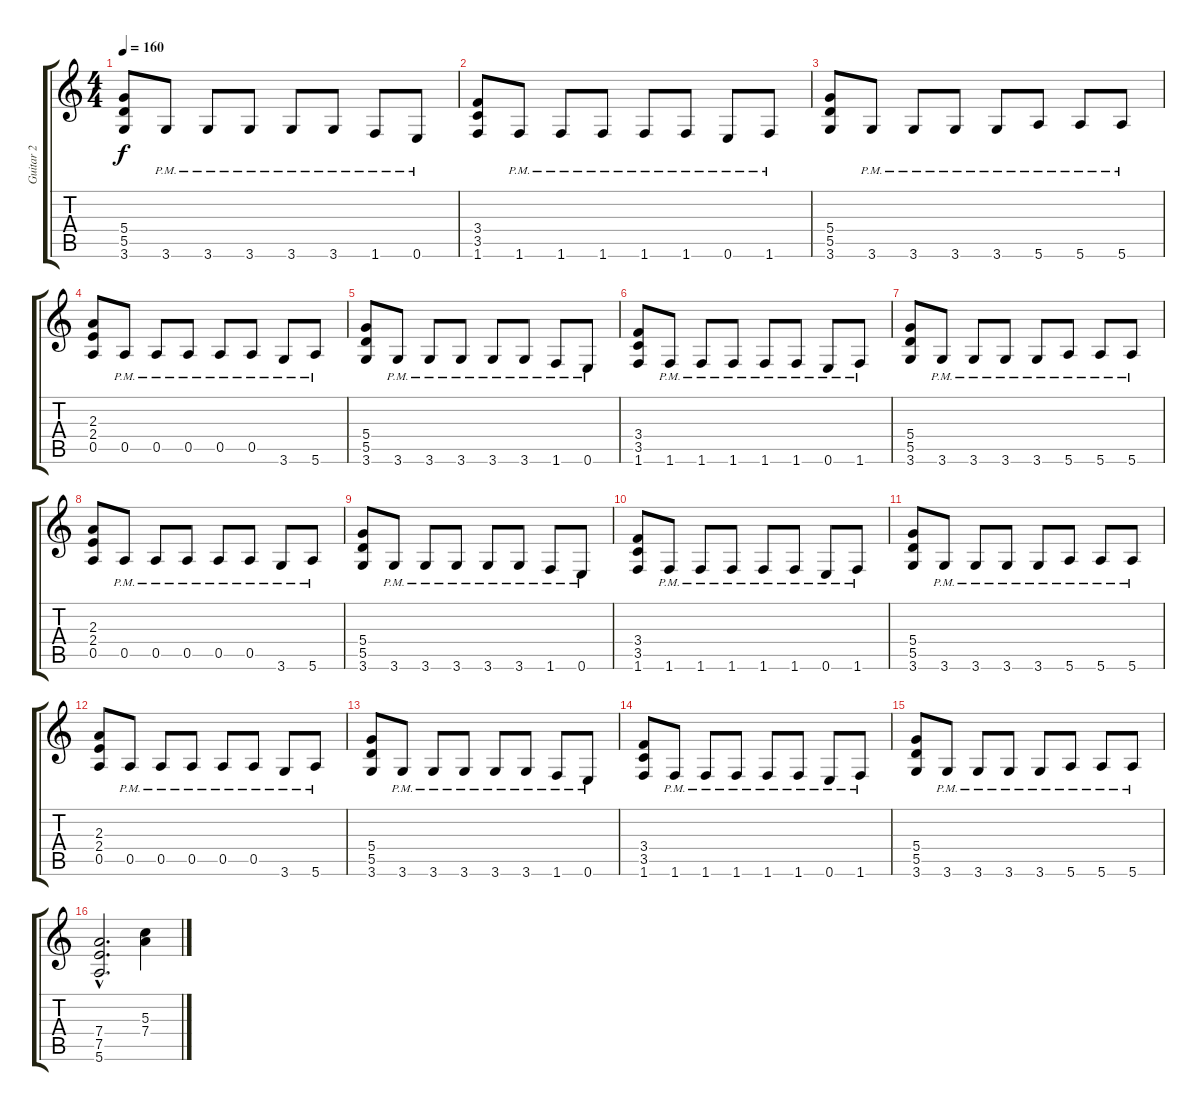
\track ("Guitar 2" "Guitar 2") {instrument distortionguitar}
\staff {score tabs}
\tuning (E4 B3 G3 D3 A2 E2) {hide}
\ts (4 4)
\tempo 160
\clef g2
\ks c
(5.4 5.5 3.6).8{dy f} 3.6{pm}.8 3.6{pm}.8 3.6{pm}.8 3.6{pm}.8 3.6{pm}.8 1.6{pm}.8 0.6{pm}.8 |
(3.4 3.5 1.6).8 1.6{pm}.8 1.6{pm}.8 1.6{pm}.8 1.6{pm}.8 1.6{pm}.8 0.6{pm}.8 1.6{pm}.8 |
(5.4 5.5 3.6).8 3.6{pm}.8 3.6{pm}.8 3.6{pm}.8 3.6{pm}.8 5.6{pm}.8 5.6{pm}.8 5.6{pm}.8 |
(2.3 2.4 0.5).8 0.5{pm}.8 0.5{pm}.8 0.5{pm}.8 0.5{pm}.8 0.5{pm}.8 3.6{pm}.8 5.6{pm}.8 |
(5.4 5.5 3.6).8 3.6{pm}.8 3.6{pm}.8 3.6{pm}.8 3.6{pm}.8 3.6{pm}.8 1.6{pm}.8 0.6{pm}.8 |
(3.4 3.5 1.6).8 1.6{pm}.8 1.6{pm}.8 1.6{pm}.8 1.6{pm}.8 1.6{pm}.8 0.6{pm}.8 1.6{pm}.8 |
(5.4 5.5 3.6).8 3.6{pm}.8 3.6{pm}.8 3.6{pm}.8 3.6{pm}.8 5.6{pm}.8 5.6{pm}.8 5.6{pm}.8 |
(2.3 2.4 0.5).8 0.5{pm}.8 0.5{pm}.8 0.5{pm}.8 0.5{pm}.8 0.5{pm}.8 3.6{pm}.8 5.6{pm}.8 |
(5.4 5.5 3.6).8 3.6{pm}.8 3.6{pm}.8 3.6{pm}.8 3.6{pm}.8 3.6{pm}.8 1.6{pm}.8 0.6{pm}.8 |
(3.4 3.5 1.6).8 1.6{pm}.8 1.6{pm}.8 1.6{pm}.8 1.6{pm}.8 1.6{pm}.8 0.6{pm}.8 1.6{pm}.8 |
(5.4 5.5 3.6).8 3.6{pm}.8 3.6{pm}.8 3.6{pm}.8 3.6{pm}.8 5.6{pm}.8 5.6{pm}.8 5.6{pm}.8 |
(2.3 2.4 0.5).8 0.5{pm}.8 0.5{pm}.8 0.5{pm}.8 0.5{pm}.8 0.5{pm}.8 3.6{pm}.8 5.6{pm}.8 |
(5.4 5.5 3.6).8 3.6{pm}.8 3.6{pm}.8 3.6{pm}.8 3.6{pm}.8 3.6{pm}.8 1.6{pm}.8 0.6{pm}.8 |
(3.4 3.5 1.6).8 1.6{pm}.8 1.6{pm}.8 1.6{pm}.8 1.6{pm}.8 1.6{pm}.8 0.6{pm}.8 1.6{pm}.8 |
(5.4 5.5 3.6).8 3.6{pm}.8 3.6{pm}.8 3.6{pm}.8 3.6{pm}.8 5.6{pm}.8 5.6{pm}.8 5.6{pm}.8 |
(7.4{hac} 7.5{hac} 5.6{hac}).2{d} (5.3 7.4).4
